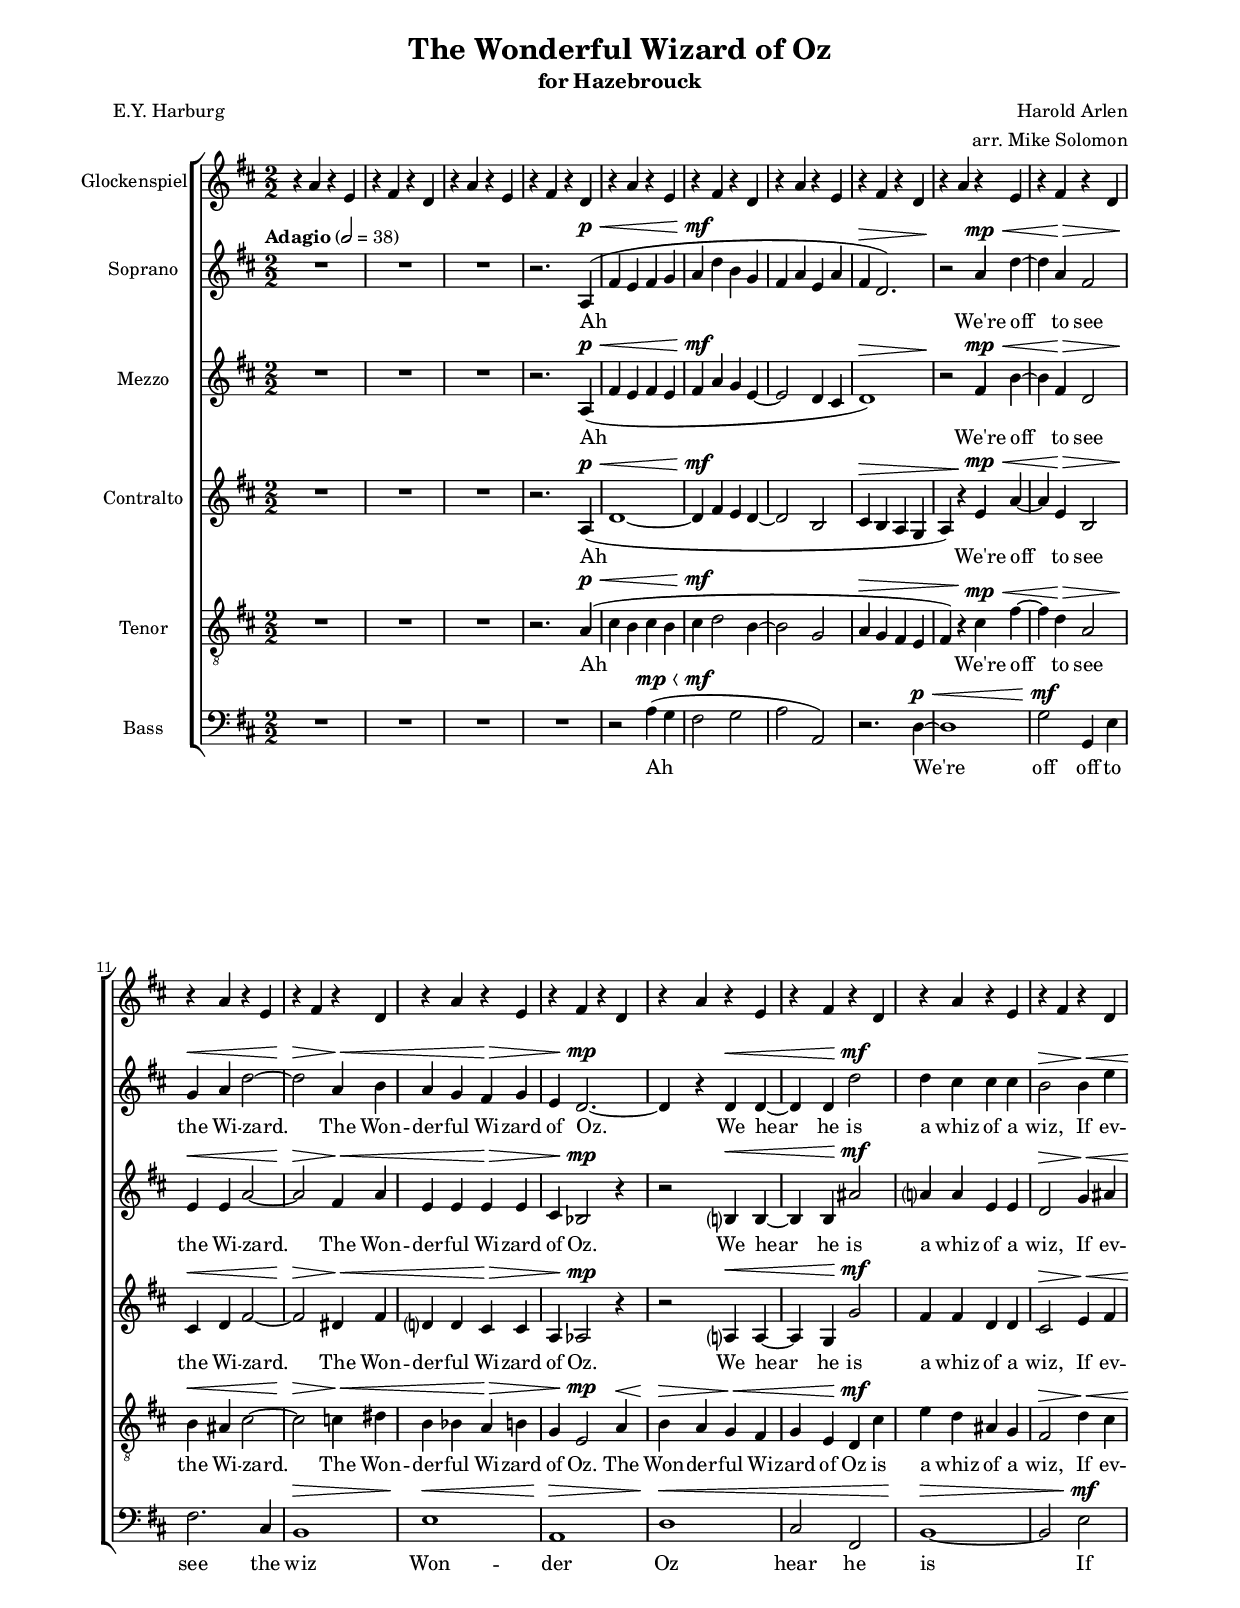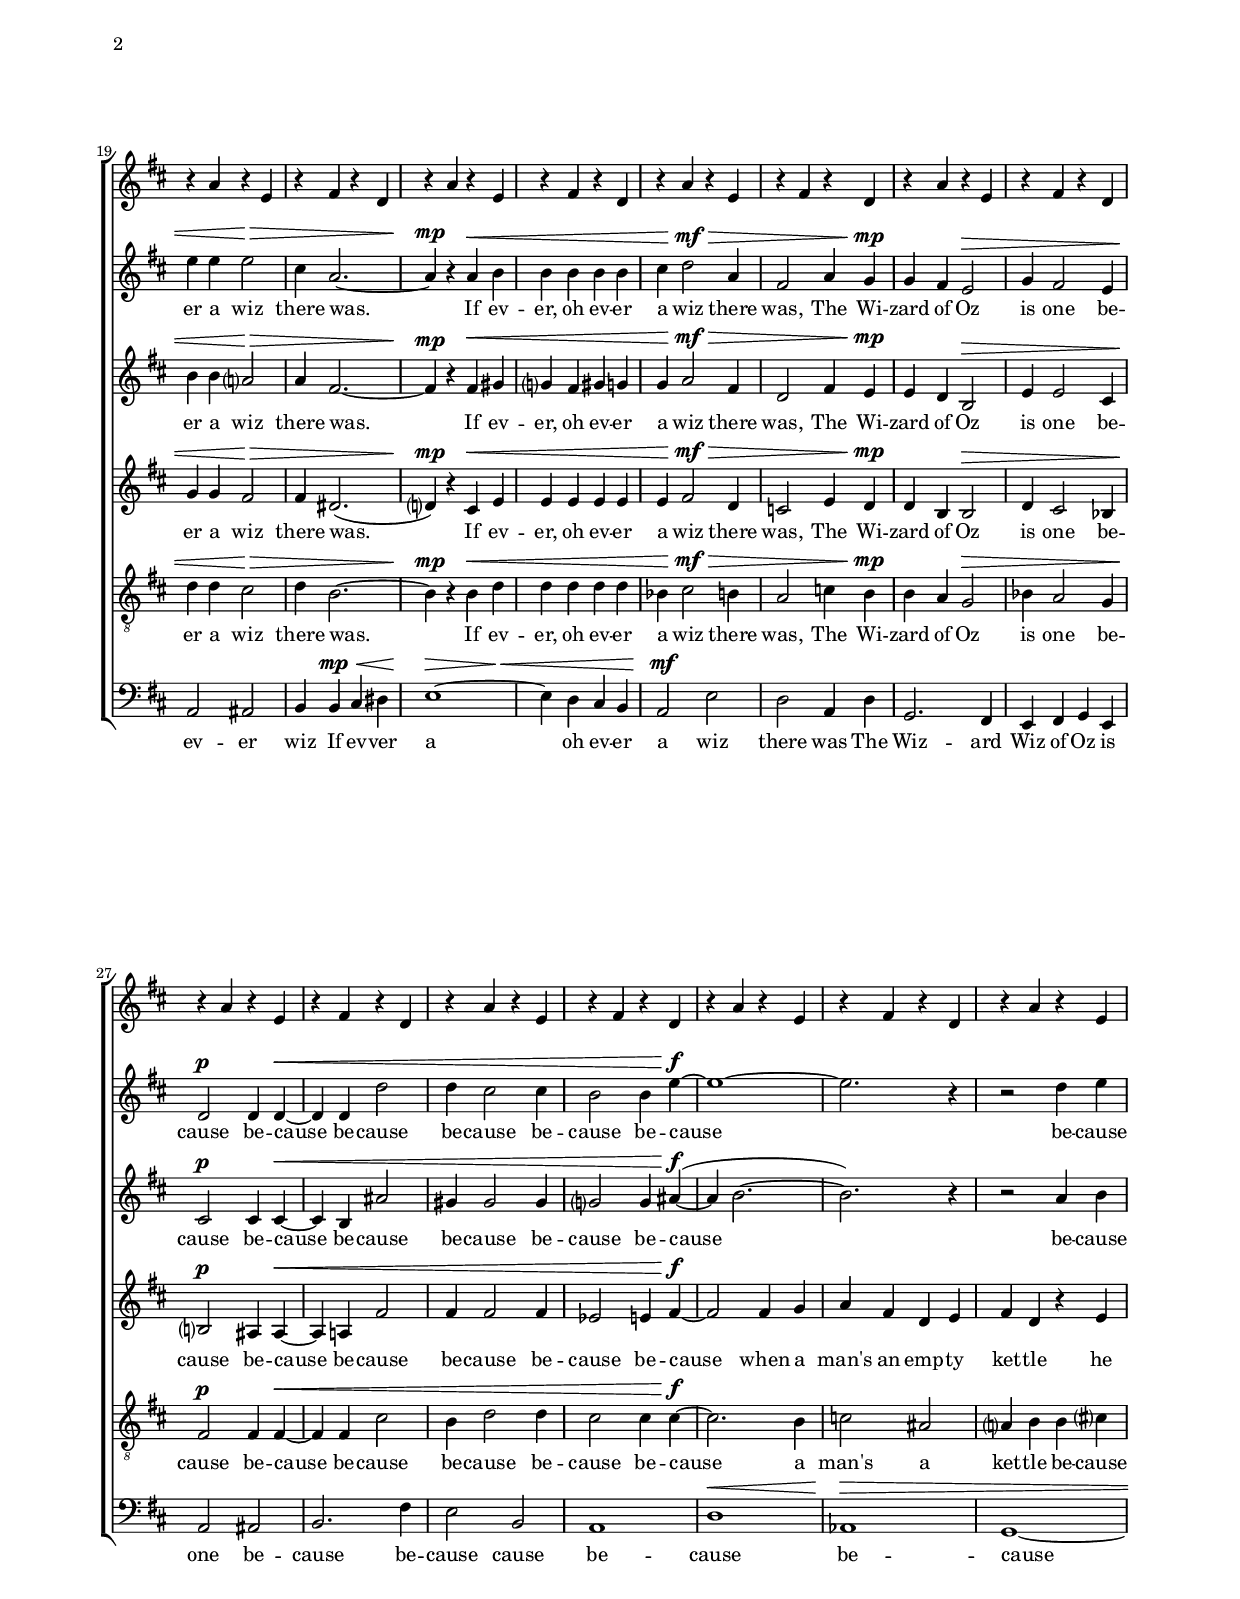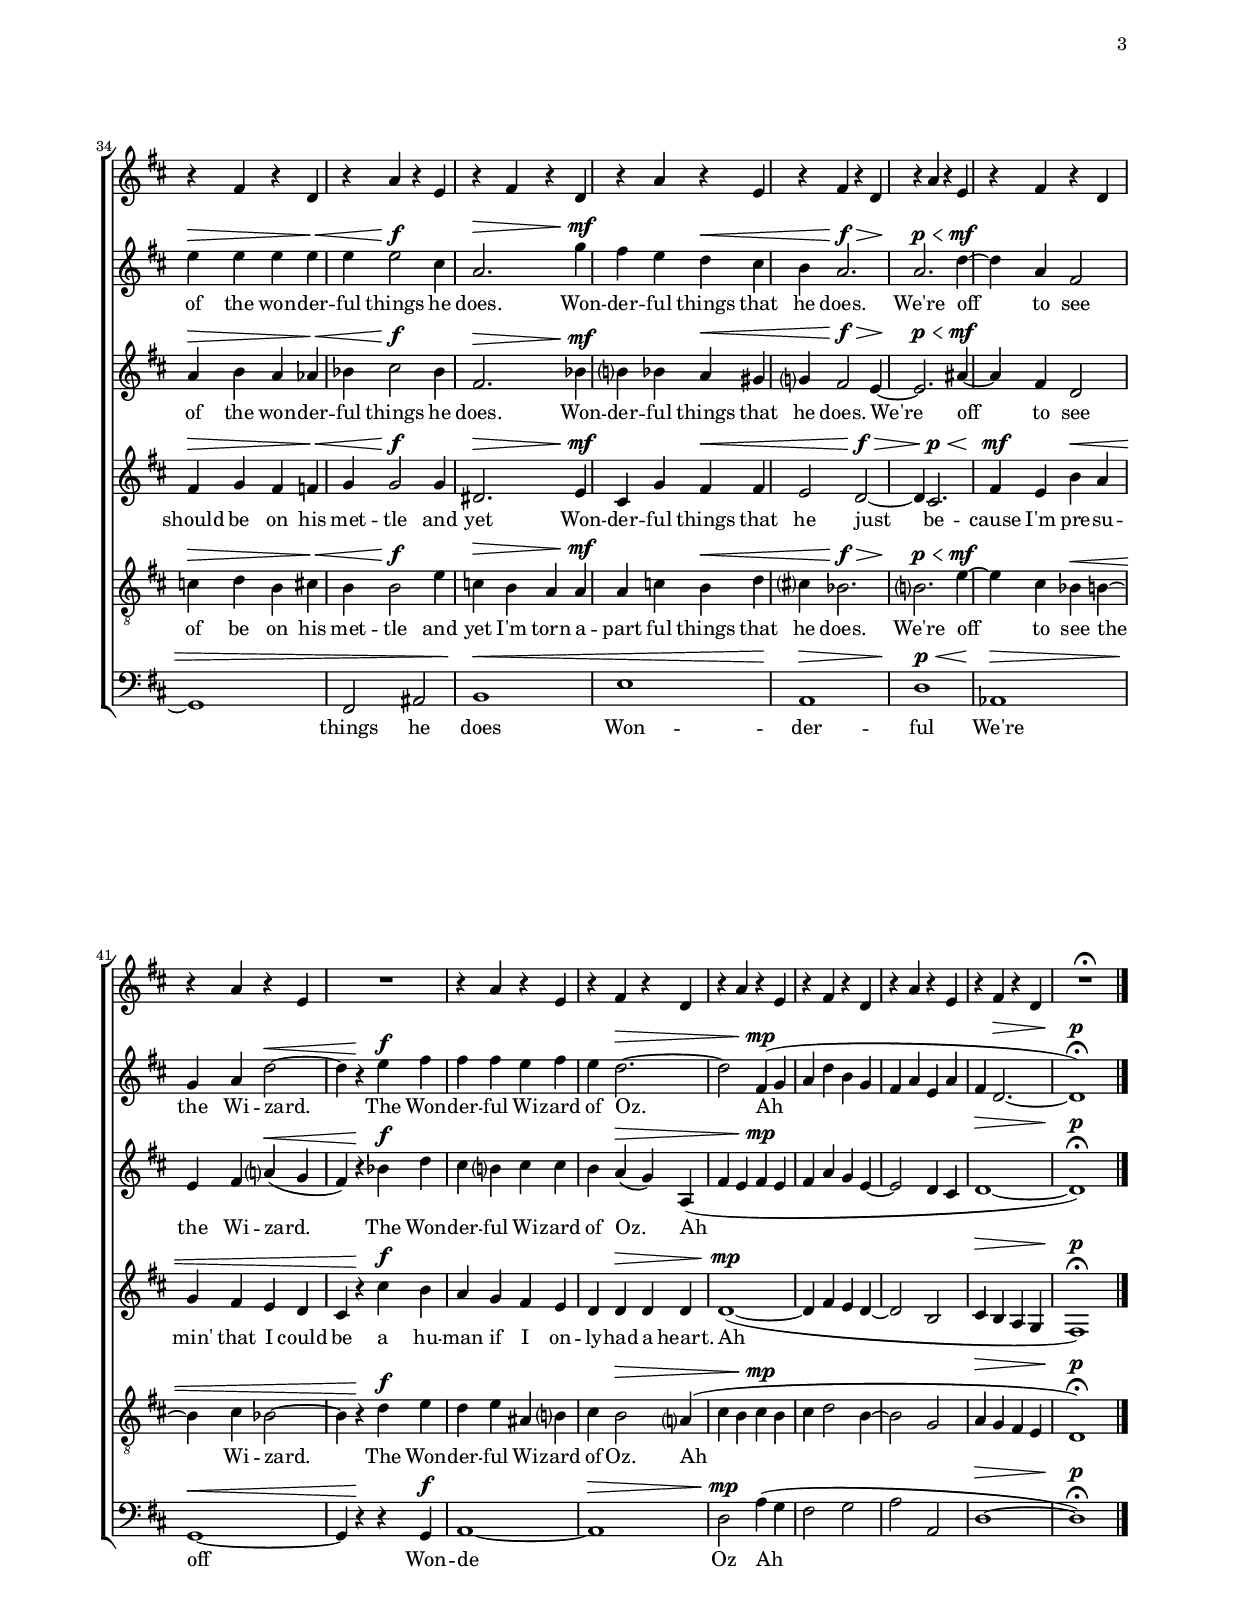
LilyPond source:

%TRANSPOSE TO D, KEEP IN SOPRANO!!!
\version "2.17.0"
\include "defs-devel.ly"
%{
    \new Staff \with { alignAboveContext = #"tenorstaff" }
     \relative c' {
      \key d \major
      R1 |
      r2 fis4 g |
      a fis d e |
      fis d fis e |
      fis d b cis |
      d b2 d4 |
      a a a a |
      a1 |
      r2 d ~ |
      d4 cis2. |
      b2 b'4 a
      g fis e d |
      cis cis cis' b |
      a g fis e |
      d d d d | 
      d1 |
    }
  We're off to see the Wi -- zard.
  The Won -- der -- ful Wi -- zard of Oz.
  We hear he is a whiz of a wiz,
  If ev -- er a wiz there was.
  If ev -- er, oh ev -- er a wiz there was,
  The Wi -- zard of Oz is one be -- cause
  be -- cause be -- cause be -- cause be -- cause be -- cause
  be -- cause of the won -- der -- ful things he does.
  Won -- der -- ful things that he does.
  We're off to see the Wi -- zard.
  The Won -- der -- ful Wi -- zard of Oz.  

%}
\paper {
  footnote-separator-markup = \markup { \column { " "\override #`(span-factor . 1/5) { \draw-hline } }}
  footnote-padding = 5\mm
  top-system-spacing = #'((basic-distance . 1) (minimum-distance . 0) (padding . 1) (stretchability . 40))
  bottom-system-spacing = #'((basic-distance . 1) (minimum-distance . 0) (padding . 1) (stretchability . 50))
  ragged-right = ##f
  left-margin = 0.75\in
  right-margin = 0.75\in
  top-margin = 0.5\in
  bottom-margin = 0.6\in
  ragged-last-bottom = ##f
  %max-systems-per-page = #2
}

#(ly:set-option 'point-and-click #f)

MyRed = \Red
MyBlack = \Black
myred = \once \override NoteHead.color = #red
myblack = \revert NoteHead.color
%MyRed = \revert NoteHead.color
%MyBlack = \revert NoteHead.color
%myred = \revert NoteHead.color
%myblack = \revert NoteHead.color

agogic = #(make-articulation "downbow")

\header {
  title = "The Wonderful Wizard of Oz" %(1)"
  subtitle = \markup { for Hazebrouck } 
  composer = "Harold Arlen"
  poet = "E.Y. Harburg"
  arranger = "arr. Mike Solomon"
}

nothing = {}

marks = {
  \time 2/2
  \tempo "Adagio" 2=38
  \repeat unfold 49 { s1 | } \bar "|."
}

prefatoryMatter = {
  \key d \major
  #(set-accidental-style 'modern-cautionary)
}

glock = \relative c'' {
  \prefatoryMatter
  \repeat unfold 20 { r4 a r e r fis r d | }
  r4 a' r e R1 |
  \relative c'' \repeat unfold 3 { r4 a r e r fis r d | }
  R1\fermataMarkup |
}

soprano = \relative c' { \autoBeamOff
  \prefatoryMatter
  R1*3 |
  r2. 
  a4\p\< ( |
  fis' e fis g |
  a\mf d b g |
  fis a e a |
  fis\> d2. ) |
  r2\! a'4\mp\< d ~ |
  d a\> fis2 |
  g4\< a d2 ~ |
  d2\> a4\< b |
  a g fis\> g |
  e d2.\mp ~ |
  d4 r4 d\< d ~ |
  d d d'2\mf |
  d4 cis cis cis |
  b2\> b4\< e |
  e e e2\> |
  cis4 a2. ~ |
  a4\mp r a\< b |
  b b b b |
  cis d2\mf\> a4 |
  fis2 a4 g\mp |
  g fis e2\> |
  g4 fis2 e4 |
  d2\p d4 d\< ~ |
  d d d'2 |
  d4 cis2 cis4 |
  b2 b4 e\f ~ |
  e1 ~ |
  e2. r4 |
  r2 d4 e |
  e\> e e e\< |
  e e2\f cis4 |
  a2.\> g'4\mf |
  fis e d\< cis |
  b a2.\f\> |
  a2.\p\< d4\mf ~ |
  d a fis2 |
  g4 a d2\< ~ |
  d4 r\! e\f fis |
  fis fis e fis |
  e d2.\> ~ |
  d2 fis,4\mp ( g |
  a d b g |
  fis a e a |
  fis d2.\> ~ |
  d1\p\fermata ) |
}

sopranoWords = \lyricmode {
  Ah
  We're off to see the Wi -- zard.
  The Won -- der -- ful Wi -- zard of Oz.
  We hear he is a whiz of a wiz,
  If ev -- er a wiz there was.
  If ev -- er, oh ev -- er a wiz there was,
  The Wi -- zard of Oz is one be -- cause
  be -- cause be -- cause be -- cause be -- cause be -- cause
  be -- cause of the won -- der -- ful things he does.
  Won -- der -- ful things that he does.
  We're off to see the Wi -- zard.
  The Won -- der -- ful Wi -- zard of Oz.  
  Ah
}

mezzo = \relative c' { \autoBeamOff
  \prefatoryMatter
  R1*3 |
  r2. 
  a4\p\< ( |
  fis' e fis e |
  fis4\mf a g e ~ |
  e2 d4 cis |
  d1\> ) |
  r2\! fis4\mp\< b ~ |
  b fis\> d2 |
  e4\< e a2 ~ |
  a2\> fis4\< a |
  e e e\> e |
  cis bes2\mp r4 |
  r2 b4\< b ~ |
  b b ais'2\mf |
  a4 a e e |
  d2\> g4\< ais |
  b b a2\> |
  a4 fis2. ~ |
  fis4\mp r4 fis\< gis |
  g fis gis g |
  g a2\mf\> fis4 |
  d2 fis4 e\mp |
  e d b2\> |
  e4 e2 cis4 |
  cis2\p cis4 cis4\< ~ |
  cis4 b4 ais'2 |
  gis4 gis2 gis4 |
  g2 g4 ais\f ( ~ |
  ais4 b2. ~ |
  b2. ) r4 |
  r2 a4 b |
  a\> b a aes\< |
  bes cis2\f bes4 |
  fis2.\> bes4\mf |
  b bes a\< gis |
  g fis2\f\> e4 ~ |
  e2.\p\< ais4\mf ~ |
  ais fis d2 |
  e4 fis a4\< ( g |
  fis4 ) r\! bes4\f d |
  cis b cis cis |
  b a\> (g) a,4 ( |
  fis' e fis\mp e |
  fis4 a g e ~ |
  e2 d4 cis |
  d1\> ~ |
  d\p\fermata ) | 
  
}

mezzoWords = \lyricmode {
  Ah
  We're off to see the Wi -- zard.
  The Won -- der -- ful Wi -- zard of Oz.
  We hear he is a whiz of a wiz,
  If ev -- er a wiz there was.
  If ev -- er, oh ev -- er a wiz there was,
  The Wi -- zard of Oz is one be -- cause
  be -- cause be -- cause be -- cause be -- cause be -- cause
  be -- cause of the won -- der -- ful things he does.
  Won -- der -- ful things that he does.
  We're off to see the Wi -- zard.
  The Won -- der -- ful Wi -- zard of Oz.  
  Ah
}

alto = \relative c' { \autoBeamOff
  \prefatoryMatter
  R1*3 |
  r2. 
  a4\p\< ( |
  d1 ~ |
  d4\mf fis e d ~ |
  d2 b |
  cis4\> b a g |
  a4 ) r\! e'4\mp\< a ~ |
  a e\> b2 |
  cis4\< d fis2 ~ |
  fis\> dis4\< fis |
  d d cis\> cis |
  a aes2\mp r4 |
  r2 a4\< a ~ |
  a g g'2\mf |
  fis4 fis d d |
  cis2\> e4\< fis |
  g g fis2\> |
  fis4 dis2. ( |
  d4\mp ) r cis\< e |
  e e e e |
  e fis2\mf\> d4 |
  c2 e4 d\mp |
  d b b2\> |
  d4 cis2 bes4 |
  b2\p ais4 ais\< ~ |
  ais a fis'2 |
  fis4 fis2 fis4 |
  ees2 e4 fis\f ~ |
  fis2 fis4 g |
  a fis d e |
  fis d r e |
  fis\> g fis f\< |
  g4 g2\f g4 |
  dis2.\> e4\mf |
  cis4 g' fis\< fis |
  e2 d2\f\> ~ |
  d4 cis2.\p\< |
  fis4\mf e b'\< a |
  g fis e d |
  cis r\! cis'\f b |
  a g fis e |
  d d\> d d |
  d1\mp ( ~ |
  d4 fis4 e d ~ |
  d2 b |
  cis4\> b a g |
  fis1\p\fermata ) |
}

altoWords = \lyricmode {
  Ah
  We're off to see the Wi -- zard.
  The Won -- der -- ful Wi -- zard of Oz.
  We hear he is a whiz of a wiz,
  If ev -- er a wiz there was.
  If ev -- er, oh ev -- er a wiz there was,
  The Wi -- zard of Oz is one be -- cause
  be -- cause be -- cause be -- cause be -- cause be -- cause
  when a man's an emp -- ty ket -- tle
  he should be on his met -- tle
  and yet
  Won -- der -- ful things that he
  just be -- cause I'm pre -- su -- min'
  that I could be a hu -- man if I
  on -- ly -- had a heart.
  Ah
}

tenor = \relative c' {
  \autoBeamOff
  \clef "treble_8"
  \prefatoryMatter
  R1*3 |
  r2. 
  a4\p\< ( |
  cis b cis b |
  cis\mf d2 b4 ~ |
  b2 g |
  a4\> g fis e |
  fis ) r\! cis'4\mp\< fis ~ |
  fis d\> a2 |
  b4\< ais cis2 ~ |
  cis2\> c4\< dis4 |
  b bes a\> b |
  g e2\mp a4\< |
  b\> a g\< fis |
  g e d\mf cis' |
  e4 d ais g |
  fis2\> d'4\< cis4 |
  d d cis2\> |
  d4 b2. ~ |
  b4\mp r4 b\< d |
  d d d d |
  bes4 cis2\mf\> b4 |
  a2 c4 b\mp |
  b a g2\> |
  bes4 a2 g4 |
  fis2\p fis4 fis\< ~ |
  fis fis cis'2 |
  b4 d2 d4 |
  cis2 cis4 cis\f ~ |
  cis2. b4 |
  c2 ais |
  a4 b b4 cis |
  c\> d b cis\< |
  b b2\f e4 |
  c4\> b a a\mf |
  a c b\< d
  cis bes2.\f\> |
  b2.\p\< e4\mf ~ |
  e cis bes\< b4 ~ |
  b4 cis bes2 ~ |
  bes4 r\! d\f e |
  d e ais, b |
  cis4 b2\> a4 ( |
  cis b cis\mp b |
  cis d2 b4 ~ |
  b2 g |
  a4\> g fis e |
  d1\p\fermata ) |
}

tenorWords = \lyricmode {
  Ah
  We're off to see the Wi -- zard.
  The Won -- der -- ful Wi -- zard of Oz.
  The Won -- der -- ful Wi -- zard of Oz is
  a whiz of a wiz,
  If ev -- er a wiz there was.
  If ev -- er, oh ev -- er a wiz there was,
  The Wi -- zard of Oz is one be -- cause
  be -- cause be -- cause be -- cause be -- cause be -- cause
  a man's a ket -- tle
  be -- cause of be on his met -- tle and yet I'm torn a -- part
  ful things that he does.
  We're off to see the Wi -- zard.
  The Won -- der -- ful Wi -- zard of Oz.  
  Ah
}

bass = \relative c' { \autoBeamOff
  \prefatoryMatter
  \clef bass
  R1*3 |
  R1 |
  r2 a4\mp\< ( g |
  fis2\mf g |
  a a, ) |
  r2. d4\p\< ~ |
  d1 |
  g2\mf g,4 e' |
  fis2. cis4 |
  b1\> |
  e\< |
  a,\> |
  d\< |
  cis2 fis, |
  b1\> ~ |
  b2 e\mf |
  a, ais |
  b4 b\mp\< cis4 dis |
  << { e1 ~ |
  e4 } { s2.\> s4\< } >> d cis b |
  a2\mf e' |
  d a4 d |
  g,2. fis4 |
  e fis g e |
  a2 ais |
  b2. fis'4 |
  e2 b |
  a1 |
  d1\< |
  aes\> |
  g ~ |
  g |
  fis2 ais |
  b1\< |
  e1 |
  a,\> |
  d1\p\< |
  aes\> |
  g\< ~ |
  g4 r4\! r g\f |
  a1 ~ |
  a\> |
  d2\mp a'4 ( g |
  fis2 g |
  a a, |
  d1\> ~ |
  d\p\fermata )|
}

bassWords = \lyricmode {
  Ah
  We're off off to see the wiz
  Won -- der
  Oz
  hear he
  is If ev -- er wiz If ev -- ver a
  oh ev -- er
  a wiz there was The Wiz -- ard
  Wiz of Oz is one be -- cause
  be -- cause cause be -- cause
  be -- cause
  things he does
  Won -- der -- ful
  We're off
  Won -- de
  Oz
  Ah
}

%%% SCORE
#(set-global-staff-size 16)

\score {
  \new ChoirStaff <<
    \new Staff \with { instrumentName = #"Glockenspiel" %shortInstrumentName = #"M."
} <<
      \new Voice = "glock" { << { \numericTimeSignature
        \glock
      } {
        \nothing
      } {
        \nothing
      }>> }
    >>
    \new Staff \with { instrumentName = \bitchName %shortInstrumentName = #"M."
} <<
      \new Voice = "soprano" { << { \numericTimeSignature
        \soprano
      } {
        \marks
      } {
        \nothing
      }>> }
      \new Lyrics \lyricsto "soprano" {
        \sopranoWords
      }
    >>
    \new Staff \with { instrumentName = \dortyName %shortInstrumentName = #"E."
} <<
      \new Voice = "mezzo" { << { \numericTimeSignature
        \mezzo
      } {
        \nothing
      } >> }
      \new Lyrics \lyricsto "mezzo" {
        \mezzoWords
      }
    >>
    \new Staff \with { instrumentName = \ttoName %shortInstrumentName = #"Mk."
} <<
      \new Voice = "alto" { << { \numericTimeSignature
        \alto
      } {
        \nothing
      } >> }
      \new Lyrics \lyricsto "alto" {
        \altoWords
      }
    >>
    \new Staff = "tenorstaff" \with { instrumentName = \fakbydName %shortInstrumentName = #"R."
} <<
      \new Voice = "tenor" { << { \numericTimeSignature
        \tenor
      } {
        \nothing
      } >> }
      \new Lyrics \lyricsto "tenor" {
        \tenorWords
      }
    >>
    \new Staff \with { instrumentName = \wysrName %shortInstrumentName = #"P." %\markup { \concat { E \super u . } }
} <<
      \new Voice = "bass" { << { \numericTimeSignature
        \bass
      } {
        \nothing
      } >> }
      \new Lyrics \lyricsto "bass" {
        \bassWords
      }
    >>
  >>
  \layout {
    \context {
      \Voice
      \override TextScript #'layer = #6
      \override NoteHead #'layer = #7
      \override Glissando #'breakable = ##t
      \override TupletNumber #'breakable = ##t
      \override TupletBracket #'breakable = ##t
      \override DynamicLineSpanner #'direction = #UP
      %\override Slur #'direction = #UP
      \remove "Forbid_line_break_engraver"
    }
    \context {
      \Staff
      \consists "Metronome_mark_engraver"
      \override TimeSignature #'style = #'numbered
      \override StaffSymbol #'layer = #4
      \override TimeSignature #'layer = #3
      \override TimeSignature #'whiteout = ##t
    }
    \context {
      \Lyrics
      %\override LyricText #'whiteout = ##t
      \override LyricText #'layer = #6
    }
    \context {
      \Score
      \remove "Metronome_mark_engraver"
      \override NonMusicalPaperColumn #'allow-loose-spacing = ##f
    }
  }
}

%{
%%% piano redux
#(set-global-staff-size 20)

\score {
  \new PianoStaff <<
    \new Staff <<
      \new Voice = "1" { \voiceOne << \soprano \marks >> }
      \new Voice = "2" { \voiceTwo \mezzo }
      \new Voice = "3" { \voiceThree \alto }
    >>
    \new Staff <<
      \new Voice = "4" { \voiceOne \tenor }
      \new Voice = "5" { \voiceTwo \bass }
    >>
  >>
  \layout {
    \context {
      \Voice
      \override TextScript #'layer = #6
      \override NoteHead #'layer = #7
      \override Glissando #'breakable = ##t
      \override TupletNumber #'breakable = ##t
      \override TupletBracket #'breakable = ##t
      \remove "Forbid_line_break_engraver"
    }
    \context {
      \Staff
      \consists "Metronome_mark_engraver"
      \override TimeSignature #'style = #'numbered
      \override StaffSymbol #'layer = #4
      \override TimeSignature #'layer = #3
      \override TimeSignature #'whiteout = ##t
    }
    \context {
      \Lyrics
      %\override LyricText #'whiteout = ##t
      \override LyricText #'layer = #6
    }
    \context {
      \Score
      \remove "Metronome_mark_engraver"
      \override NonMusicalPaperColumn #'allow-loose-spacing = ##f
    }
  }
}
%}
%%% MIDI

\score {
  \new ChoirStaff <<
    \new Staff \with { instrumentName = #"Glockenspiel" %shortInstrumentName = #"M."
} <<
      \new Voice = "glock" { << { \numericTimeSignature
        \glock
      } {
        \nothing
      } {
        \nothing
      }>> }
    >>
    \new Staff \with { instrumentName = \bitchName %shortInstrumentName = #"M."
} <<
      \new Voice = "soprano" { << { \numericTimeSignature
        \soprano
      } {
        \marks
      } >> }
      \new Lyrics \lyricsto "soprano" {
        \sopranoWords
      }
    >>
    \new Staff \with { instrumentName = \dortyName %shortInstrumentName = #"E."
} <<
      \new Voice = "mezzo" { \numericTimeSignature
        \mezzo
      }
      \new Lyrics \lyricsto "mezzo" {
        \mezzoWords
      }
    >>
    \new Staff \with { instrumentName = \ttoName %shortInstrumentName = #"Mk."
} <<
      \new Voice = "alto" { \numericTimeSignature
        \alto
      }
      \new Lyrics \lyricsto "alto" {
        \altoWords
      }
    >>
    \new Staff \with { instrumentName = \fakbydName %shortInstrumentName = #"R."
} <<
      \new Voice = "tenor" { \numericTimeSignature
        \tenor
      }
      \new Lyrics \lyricsto "tenor" {
        \tenorWords
      }
    >>
    \new Staff \with { instrumentName = \wysrName %shortInstrumentName = #"P." %\markup { \concat { E \super u . } }
} <<
      \new Voice = "bass" { \numericTimeSignature
        \bass
      }
      \new Lyrics \lyricsto "bass" {
        \bassWords
      }
    >>
  >>
  \midi {}
}
